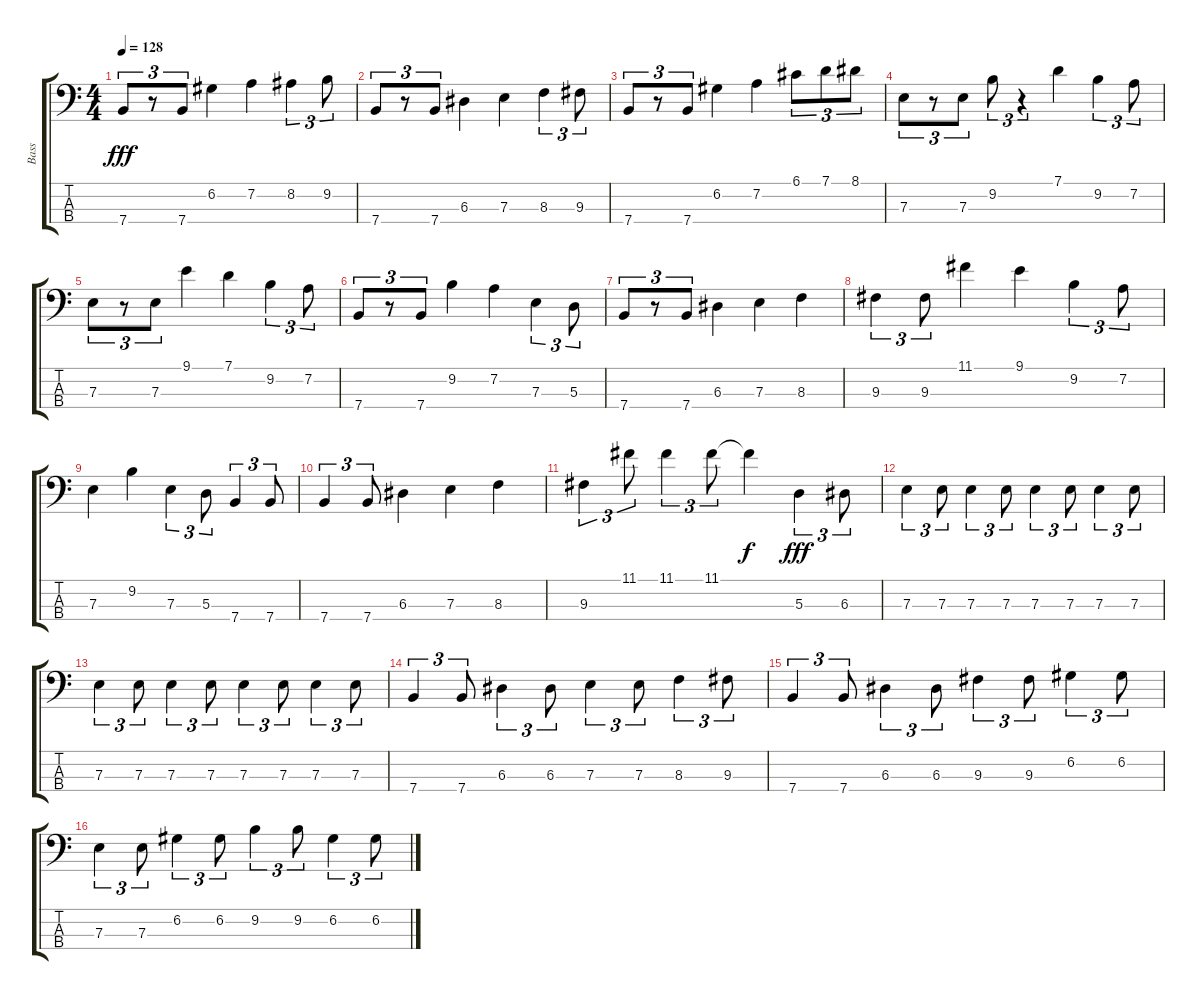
\track ("Bass" "Bass") {instrument electricbassfinger}
\staff {score tabs}
\tuning (G2 D2 A1 E1) {hide}
\ts (4 4)
\tempo 128
\clef f4
\ks c
7.4.8{tu (3 2) dy fff} r.8{tu (3 2)} 7.4.8{tu (3 2)} 6.2.4 7.2.4 8.2.4{tu (3 2)} 9.2.8{tu (3 2)} |
7.4.8{tu (3 2)} r.8{tu (3 2)} 7.4.8{tu (3 2)} 6.3.4 7.3.4 8.3.4{tu (3 2)} 9.3.8{tu (3 2)} |
7.4.8{tu (3 2)} r.8{tu (3 2)} 7.4.8{tu (3 2)} 6.2.4 7.2.4 6.1.8{tu (3 2)} 7.1.8{tu (3 2)} 8.1.8{tu (3 2)} |
7.3.8{tu (3 2)} r.8{tu (3 2)} 7.3.8{tu (3 2)} 9.2.8{tu (3 2)} r.4{tu (3 2)} 7.1.4 9.2.4{tu (3 2)} 7.2.8{tu (3 2)} |
7.3.8{tu (3 2)} r.8{tu (3 2)} 7.3.8{tu (3 2)} 9.1.4 7.1.4 9.2.4{tu (3 2)} 7.2.8{tu (3 2)} |
7.4.8{tu (3 2)} r.8{tu (3 2)} 7.4.8{tu (3 2)} 9.2.4 7.2.4 7.3.4{tu (3 2)} 5.3.8{tu (3 2)} |
7.4.8{tu (3 2)} r.8{tu (3 2)} 7.4.8{tu (3 2)} 6.3.4 7.3.4 8.3.4 |
9.3.4{tu (3 2)} 9.3.8{tu (3 2)} 11.1.4 9.1.4 9.2.4{tu (3 2)} 7.2.8{tu (3 2)} |
7.3.4 9.2.4 7.3.4{tu (3 2)} 5.3.8{tu (3 2)} 7.4.4{tu (3 2)} 7.4.8{tu (3 2)} |
7.4.4{tu (3 2)} 7.4.8{tu (3 2)} 6.3.4 7.3.4 8.3.4 |
9.3.4{tu (3 2)} 11.1.8{tu (3 2)} 11.1.4{tu (3 2)} 11.1.8{tu (3 2)} 11.1{t}.4{dy f} 5.3.4{tu (3 2) dy fff} 6.3.8{tu (3 2)} |
7.3.4{tu (3 2)} 7.3.8{tu (3 2)} 7.3.4{tu (3 2)} 7.3.8{tu (3 2)} 7.3.4{tu (3 2)} 7.3.8{tu (3 2)} 7.3.4{tu (3 2)} 7.3.8{tu (3 2)} |
7.3.4{tu (3 2)} 7.3.8{tu (3 2)} 7.3.4{tu (3 2)} 7.3.8{tu (3 2)} 7.3.4{tu (3 2)} 7.3.8{tu (3 2)} 7.3.4{tu (3 2)} 7.3.8{tu (3 2)} |
7.4.4{tu (3 2)} 7.4.8{tu (3 2)} 6.3.4{tu (3 2)} 6.3.8{tu (3 2)} 7.3.4{tu (3 2)} 7.3.8{tu (3 2)} 8.3.4{tu (3 2)} 9.3.8{tu (3 2)} |
7.4.4{tu (3 2)} 7.4.8{tu (3 2)} 6.3.4{tu (3 2)} 6.3.8{tu (3 2)} 9.3.4{tu (3 2)} 9.3.8{tu (3 2)} 6.2.4{tu (3 2)} 6.2.8{tu (3 2)} |
7.3.4{tu (3 2)} 7.3.8{tu (3 2)} 6.2.4{tu (3 2)} 6.2.8{tu (3 2)} 9.2.4{tu (3 2)} 9.2.8{tu (3 2)} 6.2.4{tu (3 2)} 6.2.8{tu (3 2)}
